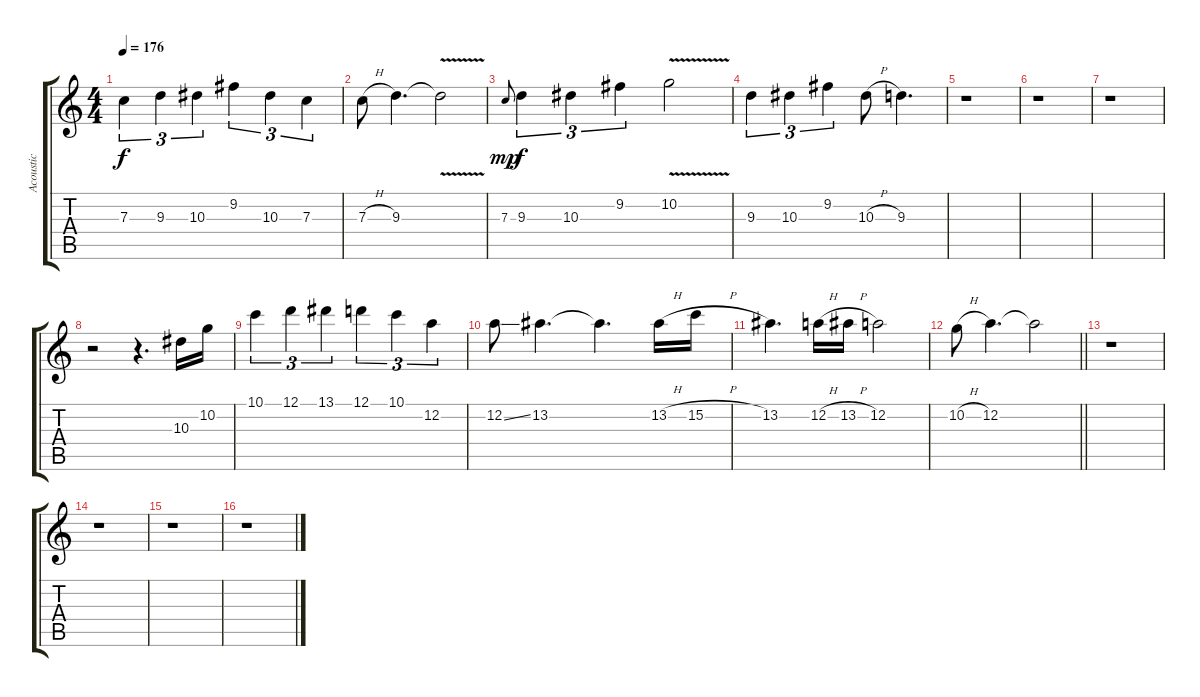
\track ("Acoustic" "Acoustic") {instrument acousticguitarsteel}
\staff {score tabs}
\tuning (D4 A3 F3 C3 G2 D2) {hide}
\ts (4 4)
\tempo 176
\clef g2
\ks c
7.3.4{tu (3 2) dy f} 9.3.4{tu (3 2)} 10.3.4{tu (3 2)} 9.2.4{tu (3 2)} 10.3.4{tu (3 2)} 7.3.4{tu (3 2)} |
7.3{h}.8 9.3.4{d} 9.3{v t}.2 |
7.3.8{gr onbeat dy mp} 9.3.4{tu (3 2) dy f} 10.3.4{tu (3 2)} 9.2.4{tu (3 2)} 10.2{v}.2 |
9.3.4{tu (3 2)} 10.3.4{tu (3 2)} 9.2.4{tu (3 2)} 10.3{h}.8 9.3.4{d} |
r.1 |
r.1 |
r.1 |
r.2 r.4{d} 10.3.16 10.2.16 |
10.1.4{tu (3 2)} 12.1.4{tu (3 2)} 13.1.4{tu (3 2)} 12.1.4{tu (3 2)} 10.1.4{tu (3 2)} 12.2.4{tu (3 2)} |
12.2{ss}.8 13.2.4{d} 13.2{t}.4{d} 13.2{h}.16 15.2{h}.16 |
13.2.4{d} 12.2{h}.16 13.2{h}.16 12.2.2 |
\barLineRight lightlight
10.2{h}.8 12.2.4{d} 12.2{t}.2 |
r.1 |
r.1 |
r.1 |
r.1
